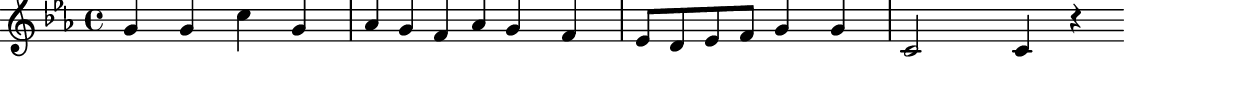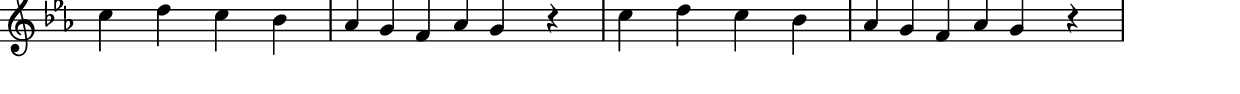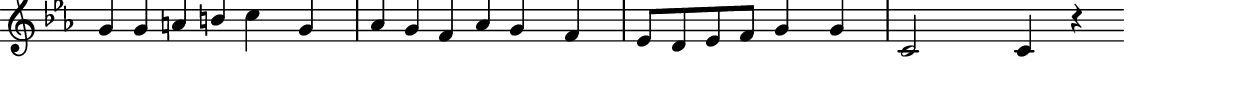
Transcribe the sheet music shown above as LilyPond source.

% MusicXML to Lilypond converter by Kovi

szovegAAA = \lyricmode {  "Dal" -- "tól" "han" -- "gos" "er" -- "dõ," "me" -- "zõ," "be" -- "rek," "mer" -- "re" "já" -- "runk" "mi," "cser" -- "ké" -- "szek." "A" -- "ki" "da" -- "lol," "so" -- "se" "fá" -- "rad" "el," "a" -- "ki" "fel" -- "néz," "so" -- "se" "csüg" -- "ged" "el," "Mert" "a" "dalt" "aj" -- "kunk" -- "ra" "a" "Jó" -- "is" -- "ten" "ad" -- "ja," "õ" "ad" "er" -- "õt" "a" "nagy" "harc" -- "ra."  }

szovegAAB = \lyricmode {  "Dal" -- "ol" "a" "szív," "mu" -- "zsi" -- "kál" "a" "lé" -- "lek," "ve" -- "le" "da" -- "lol" "a" "ter" -- "mé" -- "szet."  \skip 4  \skip 4  \skip 4  \skip 4  \skip 4  \skip 4  \skip 4  \skip 4  \skip 4  \skip 4  \skip 4  \skip 4  \skip 4  \skip 4  \skip 4  \skip 4  \skip 4  \skip 4  \skip 4  \skip 4  \skip 4  \skip 4  \skip 4  \skip 4  \skip 4  \skip 4  \skip 4  \skip 4  \skip 4  \skip 4  \skip 4  \skip 4  \skip 4  \skip 4  \skip 4  \skip 4  \skip 4  }

% Analyzing...
% 1 parts
% 1 Staff
% forceBassClefActive = 
melody = {
% 60 notes in the part
% 1 voices

\new Staff
\new Voice {
% 60 notes
% 12 mesaures

% Measure 1
\clef "treble"
\key ees \major
\time 4/4 
g'4 g'4 c''4 g'4 
% Measure 2
aes'8 g'8 f'8 aes'8 g'4 f'4 
% Measure 3
ees'8 d'8 ees'8 f'8 g'4 g'4 
% Measure 4
c'2 c'4 r4 \bar ":|:" 
% Measure 5
\break
c''4 d''4 c''4 bes'4 
% Measure 6
aes'8 g'8 f'8 aes'8 g'4 r4 
% Measure 7
c''4 d''4 c''4 bes'4 
% Measure 8
aes'8 g'8 f'8 aes'8 g'4 r4 
% Measure 9
\break
g'8 g'8 a'8 b'8 c''4 g'4 
% Measure 10
aes'8 g'8 f'8 aes'8 g'4 f'4 
% Measure 11
ees'8 d'8 ees'8 f'8 g'4 g'4 
% Measure 12
c'2 c'4 r4 \bar ":|" 
} % voice
} % melody


harmonies = \chordmode {
% 16 chords
\germanChords
c4:m s4 s4 s4 f4:m s4 c4:m s4 g4 s4 s4 s4 c4:m s4 s4 s4 c4:m s4 s4 s4 f4:m s4 c4:m s4 c4:m s4 s4 s4 f4:m s4 c4:m s4 c4:m s4 s4 s4 f4:m s4 c4:m s4 g4 s4 s4 s4 c4:m
}

\include "../../definitions.ly"
